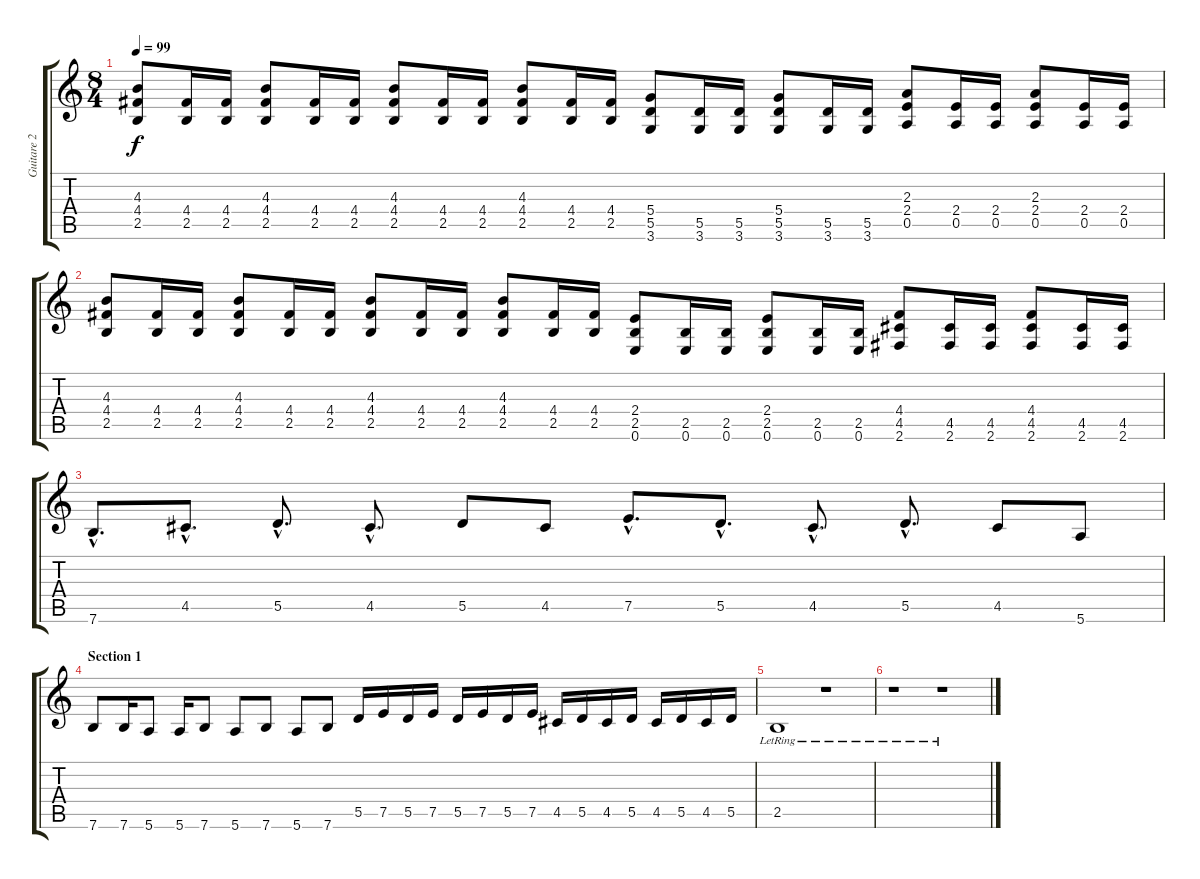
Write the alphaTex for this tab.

\track ("Guitare 2" "Guitare 2") {instrument distortionguitar}
\staff {score tabs}
\tuning (E4 B3 G3 D3 A2 E2) {hide}
\ts (8 4)
\tempo 99
\clef g2
\ks c
(4.3 4.4 2.5).8{dy f} (4.4 2.5).16 (4.4 2.5).16 (4.3 4.4 2.5).8 (4.4 2.5).16 (4.4 2.5).16 (4.3 4.4 2.5).8 (4.4 2.5).16 (4.4 2.5).16 (4.3 4.4 2.5).8 (4.4 2.5).16 (4.4 2.5).16 (5.4 5.5 3.6).8 (5.5 3.6).16 (5.5 3.6).16 (5.4 5.5 3.6).8 (5.5 3.6).16 (5.5 3.6).16 (2.3 2.4 0.5).8 (2.4 0.5).16 (2.4 0.5).16 (2.3 2.4 0.5).8 (2.4 0.5).16 (2.4 0.5).16 |
(4.3 4.4 2.5).8 (4.4 2.5).16 (4.4 2.5).16 (4.3 4.4 2.5).8 (4.4 2.5).16 (4.4 2.5).16 (4.3 4.4 2.5).8 (4.4 2.5).16 (4.4 2.5).16 (4.3 4.4 2.5).8 (4.4 2.5).16 (4.4 2.5).16 (2.4 2.5 0.6).8 (2.5 0.6).16 (2.5 0.6).16 (2.4 2.5 0.6).8 (2.5 0.6).16 (2.5 0.6).16 (4.4 4.5 2.6).8 (4.5 2.6).16 (4.5 2.6).16 (4.4 4.5 2.6).8 (4.5 2.6).16 (4.5 2.6).16 |
7.6{hac}.8{d} 4.5{hac}.8{d} 5.5{hac}.8{d} 4.5{hac}.8{d} 5.5.8 4.5.8 7.5{hac}.8{d} 5.5{hac}.8{d} 4.5{hac}.8{d} 5.5{hac}.8{d} 4.5.8 5.6.8 |
\section ("" "Section 1")
7.6.8 7.6.16 5.6.8 5.6.16 7.6.8 5.6.8 7.6.8 5.6.8 7.6.8 5.5.16 7.5.16 5.5.16 7.5.16 5.5.16 7.5.16 5.5.16 7.5.16 4.5.16 5.5.16 4.5.16 5.5.16 4.5.16 5.5.16 4.5.16 5.5.16 |
2.5{lr}.1 r.1 |
r.1 r.1
